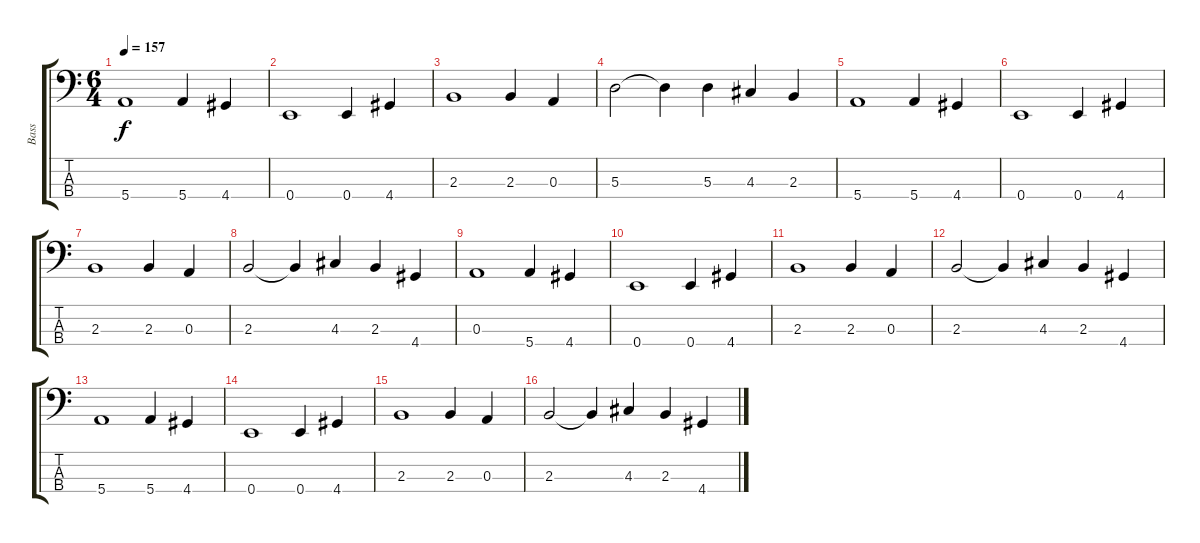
\track ("Bass" "Bass") {instrument electricbassfinger}
\staff {score tabs}
\tuning (G2 D2 A1 E1) {hide}
\ts (6 4)
\tempo 157
\clef f4
\ks c
5.4.1{dy f} 5.4.4 4.4.4 |
0.4.1 0.4.4 4.4.4 |
2.3.1 2.3.4 0.3.4 |
5.3.2 5.3{t}.4 5.3.4 4.3.4 2.3.4 |
5.4.1 5.4.4 4.4.4 |
0.4.1 0.4.4 4.4.4 |
2.3.1 2.3.4 0.3.4 |
2.3.2 2.3{t}.4 4.3.4 2.3.4 4.4.4 |
0.3.1 5.4.4 4.4.4 |
0.4.1 0.4.4 4.4.4 |
2.3.1 2.3.4 0.3.4 |
2.3.2 2.3{t}.4 4.3.4 2.3.4 4.4.4 |
5.4.1 5.4.4 4.4.4 |
0.4.1 0.4.4 4.4.4 |
2.3.1 2.3.4 0.3.4 |
2.3.2 2.3{t}.4 4.3.4 2.3.4 4.4.4
